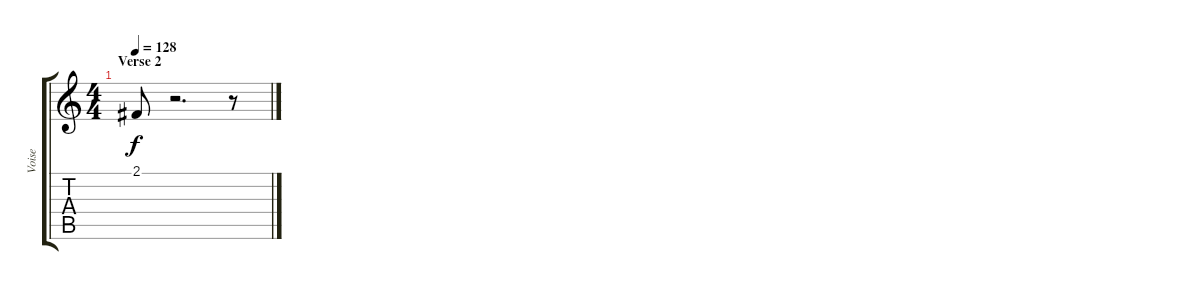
\track ("Voise" "Voise") {instrument choiraahs}
\staff {score tabs}
\tuning (E4 B3 G3 D3 A2 E2) {hide}
\ts (4 4)
\section ("" "Verse 2")
\tempo 128
\clef g2
\ks c
2.1{t}.8{dy f} r.2{d} r.8
